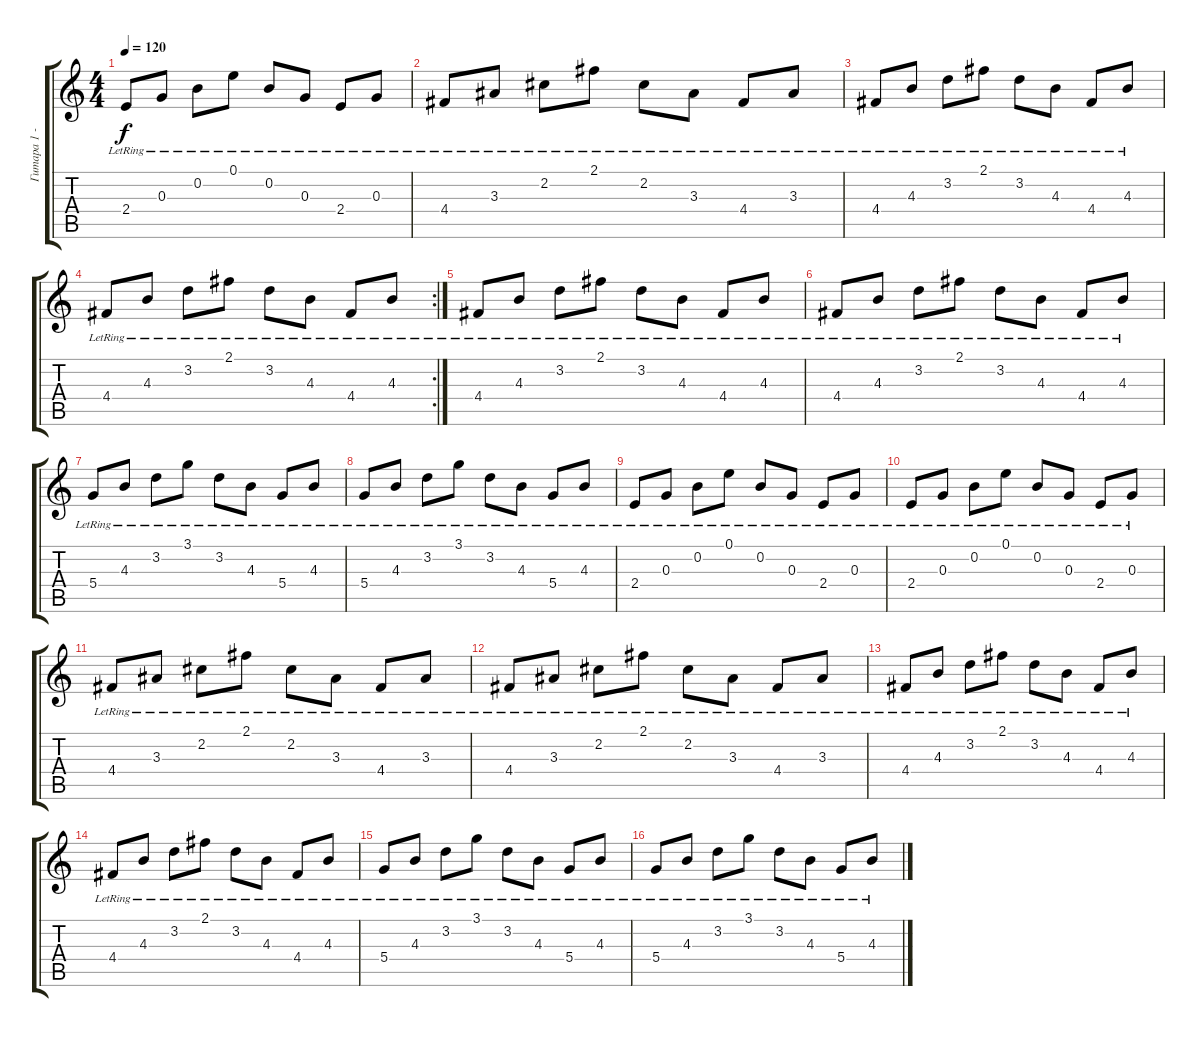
\track ("Гитара 1 - Ритм" "Гитара 1 -") {instrument acousticguitarsteel}
\staff {score tabs}
\tuning (E4 B3 G3 D3 A2 E2) {hide}
\ts (4 4)
\tempo 120
\clef g2
\ks c
2.4{lr}.8{dy f} 0.3{lr}.8 0.2{lr}.8 0.1{lr}.8 0.2{lr}.8 0.3{lr}.8 2.4{lr}.8 0.3{lr}.8 |
4.4{lr}.8 3.3{lr}.8 2.2{lr}.8 2.1{lr}.8 2.2{lr}.8 3.3{lr}.8 4.4{lr}.8 3.3{lr}.8 |
4.4{lr}.8 4.3{lr}.8 3.2{lr}.8 2.1{lr}.8 3.2{lr}.8 4.3{lr}.8 4.4{lr}.8 4.3{lr}.8 |
\rc 2
4.4{lr}.8 4.3{lr}.8 3.2{lr}.8 2.1{lr}.8 3.2{lr}.8 4.3{lr}.8 4.4{lr}.8 4.3{lr}.8 |
4.4{lr}.8 4.3{lr}.8 3.2{lr}.8 2.1{lr}.8 3.2{lr}.8 4.3{lr}.8 4.4{lr}.8 4.3{lr}.8 |
4.4{lr}.8 4.3{lr}.8 3.2{lr}.8 2.1{lr}.8 3.2{lr}.8 4.3{lr}.8 4.4{lr}.8 4.3{lr}.8 |
5.4{lr}.8 4.3{lr}.8 3.2{lr}.8 3.1{lr}.8 3.2{lr}.8 4.3{lr}.8 5.4{lr}.8 4.3{lr}.8 |
5.4{lr}.8 4.3{lr}.8 3.2{lr}.8 3.1{lr}.8 3.2{lr}.8 4.3{lr}.8 5.4{lr}.8 4.3{lr}.8 |
2.4{lr}.8 0.3{lr}.8 0.2{lr}.8 0.1{lr}.8 0.2{lr}.8 0.3{lr}.8 2.4{lr}.8 0.3{lr}.8 |
2.4{lr}.8 0.3{lr}.8 0.2{lr}.8 0.1{lr}.8 0.2{lr}.8 0.3{lr}.8 2.4{lr}.8 0.3{lr}.8 |
4.4{lr}.8 3.3{lr}.8 2.2{lr}.8 2.1{lr}.8 2.2{lr}.8 3.3{lr}.8 4.4{lr}.8 3.3{lr}.8 |
4.4{lr}.8 3.3{lr}.8 2.2{lr}.8 2.1{lr}.8 2.2{lr}.8 3.3{lr}.8 4.4{lr}.8 3.3{lr}.8 |
4.4{lr}.8 4.3{lr}.8 3.2{lr}.8 2.1{lr}.8 3.2{lr}.8 4.3{lr}.8 4.4{lr}.8 4.3{lr}.8 |
4.4{lr}.8 4.3{lr}.8 3.2{lr}.8 2.1{lr}.8 3.2{lr}.8 4.3{lr}.8 4.4{lr}.8 4.3{lr}.8 |
5.4{lr}.8 4.3{lr}.8 3.2{lr}.8 3.1{lr}.8 3.2{lr}.8 4.3{lr}.8 5.4{lr}.8 4.3{lr}.8 |
5.4{lr}.8 4.3{lr}.8 3.2{lr}.8 3.1{lr}.8 3.2{lr}.8 4.3{lr}.8 5.4{lr}.8 4.3{lr}.8
